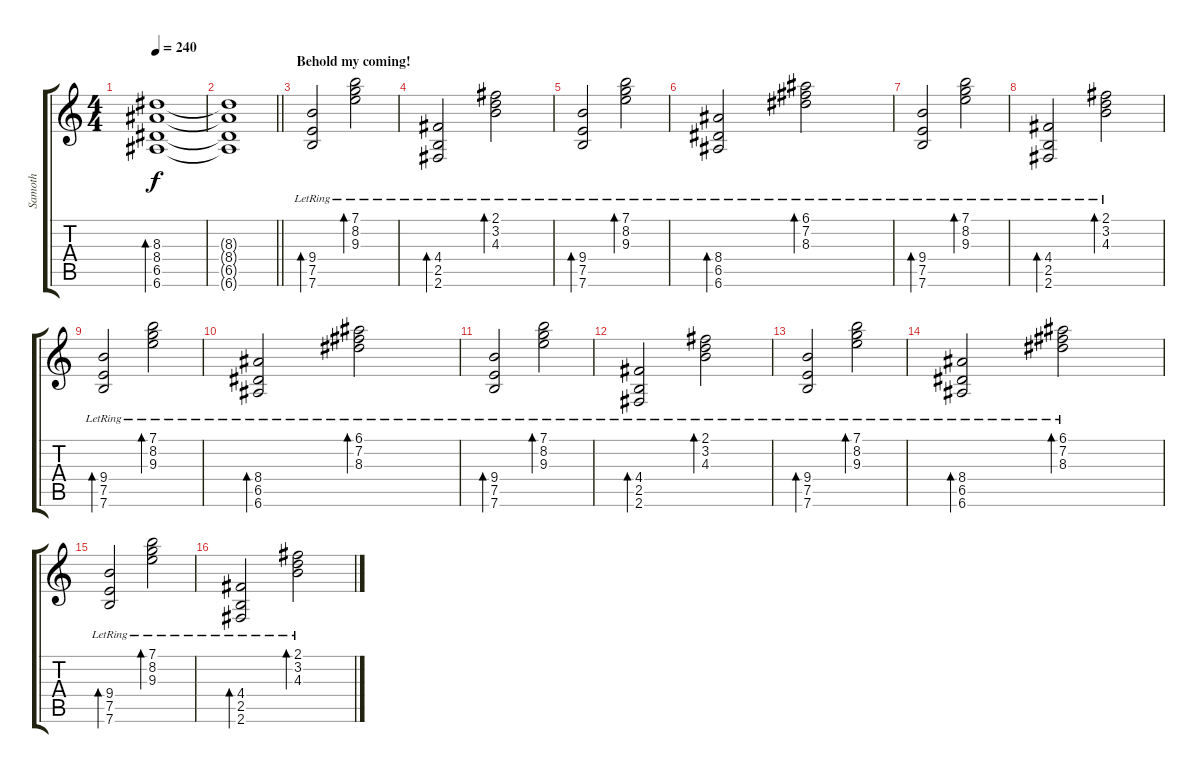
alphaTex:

\track ("Samoth" "Samoth") {instrument distortionguitar}
\staff {score tabs}
\tuning (E4 B3 G3 D3 A2 E2) {hide}
\ts (4 4)
\tempo 240
\clef g2
\ks c
(8.3 8.4 6.5 6.6).1{bd 240 dy f} |
\barLineRight lightlight
(8.3{t} 8.4{t} 6.5{t} 6.6{t}).1 |
\section ("" "Behold my coming!")
(9.4{lr} 7.5{lr} 7.6{lr}).2{bd 480} (7.1{lr} 8.2{lr} 9.3{lr}).2{bd 480} |
(4.4{lr} 2.5{lr} 2.6{lr}).2{bd 480} (2.1{lr} 3.2{lr} 4.3{lr}).2{bd 480} |
(9.4{lr} 7.5{lr} 7.6{lr}).2{bd 480} (7.1{lr} 8.2{lr} 9.3{lr}).2{bd 480} |
(8.4{lr} 6.5{lr} 6.6{lr}).2{bd 480} (6.1{lr} 7.2{lr} 8.3{lr}).2{bd 480} |
(9.4{lr} 7.5{lr} 7.6{lr}).2{bd 480} (7.1{lr} 8.2{lr} 9.3{lr}).2{bd 480} |
(4.4{lr} 2.5{lr} 2.6{lr}).2{bd 480} (2.1{lr} 3.2{lr} 4.3{lr}).2{bd 480} |
(9.4{lr} 7.5{lr} 7.6{lr}).2{bd 480} (7.1{lr} 8.2{lr} 9.3{lr}).2{bd 480} |
(8.4{lr} 6.5{lr} 6.6{lr}).2{bd 480} (6.1{lr} 7.2{lr} 8.3{lr}).2{bd 480} |
(9.4{lr} 7.5{lr} 7.6{lr}).2{bd 480} (7.1{lr} 8.2{lr} 9.3{lr}).2{bd 480} |
(4.4{lr} 2.5{lr} 2.6{lr}).2{bd 480} (2.1{lr} 3.2{lr} 4.3{lr}).2{bd 480} |
(9.4{lr} 7.5{lr} 7.6{lr}).2{bd 480} (7.1{lr} 8.2{lr} 9.3{lr}).2{bd 480} |
(8.4{lr} 6.5{lr} 6.6{lr}).2{bd 480} (6.1{lr} 7.2{lr} 8.3{lr}).2{bd 480} |
(9.4{lr} 7.5{lr} 7.6{lr}).2{bd 480} (7.1{lr} 8.2{lr} 9.3{lr}).2{bd 480} |
(4.4{lr} 2.5{lr} 2.6{lr}).2{bd 480} (2.1{lr} 3.2{lr} 4.3{lr}).2{bd 480}
